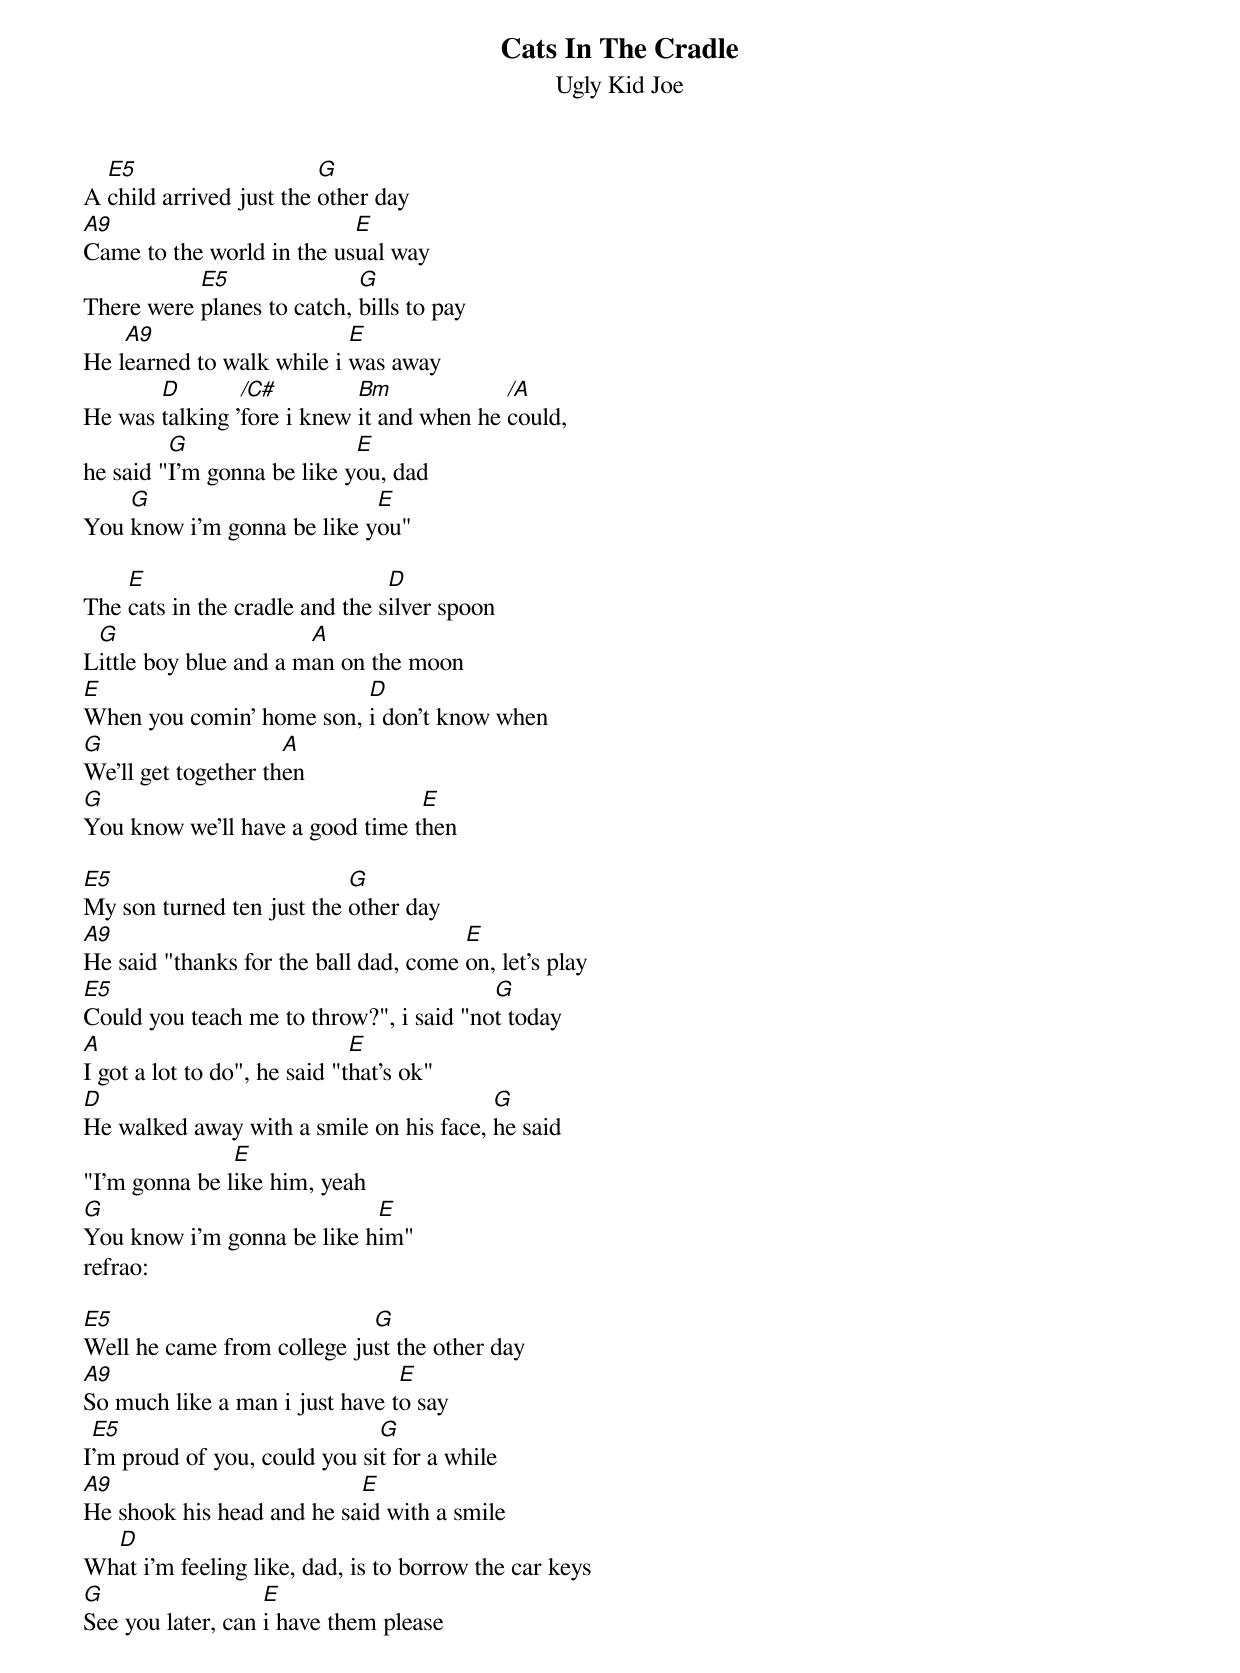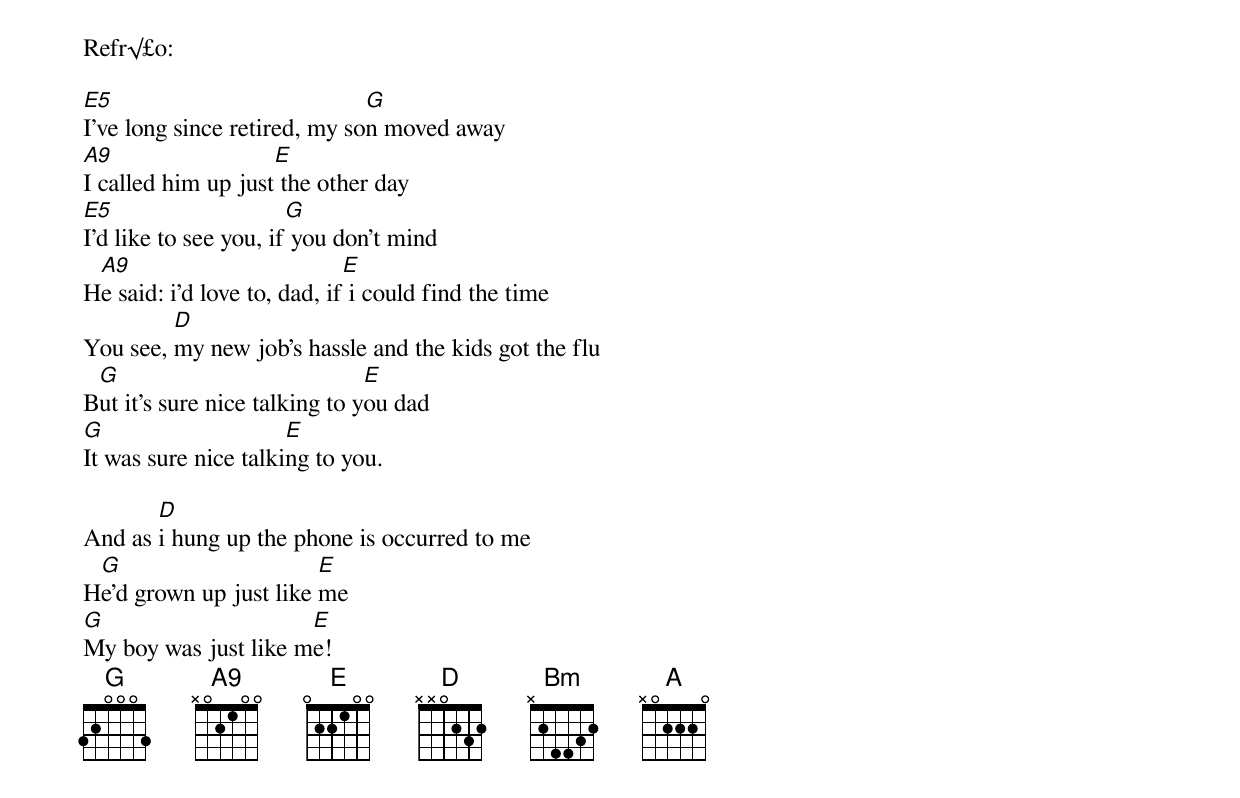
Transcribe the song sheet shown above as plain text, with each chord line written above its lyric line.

Cats In The Cradle
Ugly Kid Joe

  E5                     G
A child arrived just the other day
A9                         E
Came to the world in the usual way
           E5               G
There were planes to catch, bills to pay
    A9                     E
He learned to walk while i was away
       D        /C#         Bm             /A
He was talking 'fore i knew it and when he could,
         G                  E
he said "I'm gonna be like you, dad
    G                       E
You know i'm gonna be like you"

    E                           D
The cats in the cradle and the silver spoon
 G                     A
Little boy blue and a man on the moon
E                         D
When you comin' home son, i don't know when
G                    A
We'll get together then
G                                E
You know we'll have a good time then

E5                         G
My son turned ten just the other day
A9                                     E
He said "thanks for the ball dad, come on, let's play
E5                                       G
Could you teach me to throw?", i said "not today
A                             E
I got a lot to do", he said "that's ok"
D                                        G
He walked away with a smile on his face, he said
               E
"I'm gonna be like him, yeah
G                           E
You know i'm gonna be like him"
refrao:

E5                          G
Well he came from college just the other day
A9                              E
So much like a man i just have to say
 E5                           G
I'm proud of you, could you sit for a while
A9                         E
He shook his head and he said with a smile
  D
What i'm feeling like, dad, is to borrow the car keys
G                  E
See you later, can i have them please

Refr√£o:

E5                            G
I've long since retired, my son moved away
A9                  E
I called him up just the other day
E5                     G
I'd like to see you, if you don't mind
 A9                          E
He said: i'd love to, dad, if i could find the time
         D
You see, my new job's hassle and the kids got the flu
 G                             E
But it's sure nice talking to you dad
G                     E
It was sure nice talking to you.

       D
And as i hung up the phone is occurred to me
 G                      E
He'd grown up just like me
G                     E
My boy was just like me!
